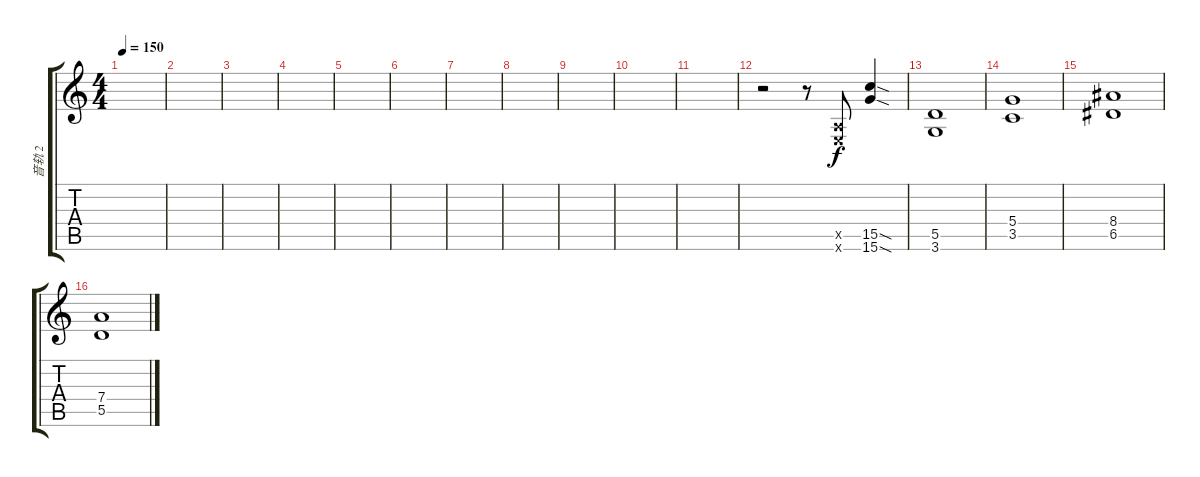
\track ("音轨 2" "音轨 2") {instrument distortionguitar}
\staff {score tabs}
\tuning (E4 B3 G3 D3 A2 E2) {hide}
\ts (4 4)
\tempo 150
\clef g2
\ks c
|
|
|
|
|
|
|
|
|
|
|
r.2 r.8 (0.5{x} 0.6{x}).8 (15.5{sod} 15.6{sod}).4 |
(5.5 3.6).1 |
(5.4 3.5).1 |
(8.4 6.5).1 |
(7.4 5.5).1
